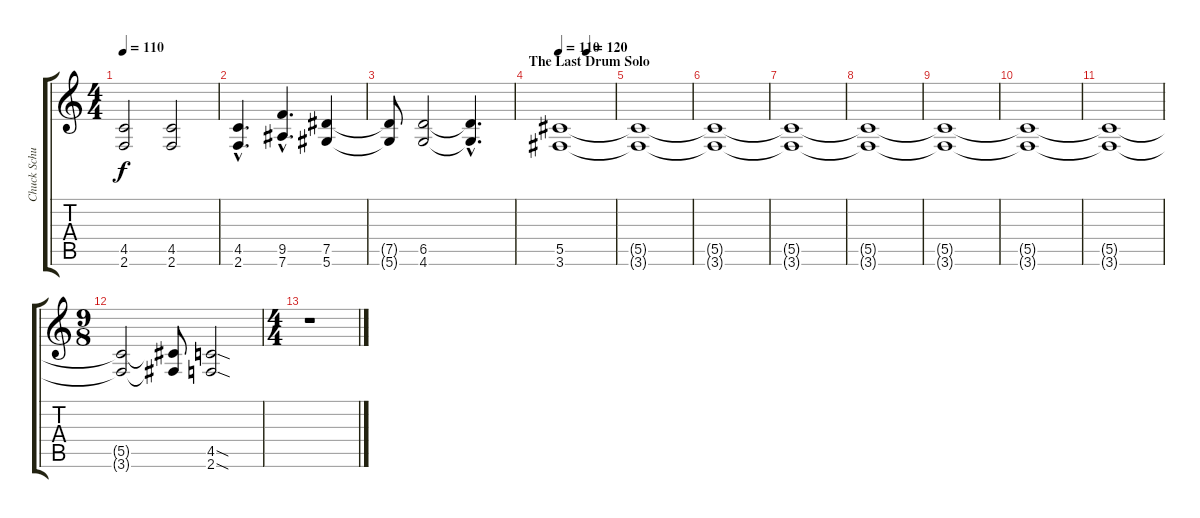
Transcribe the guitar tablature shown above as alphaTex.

\track ("Chuck Schuldiner" "Chuck Schu") {instrument distortionguitar}
\staff {score tabs}
\tuning (Eb4 Bb3 Gb3 Db3 Ab2 Eb2) {hide}
\ts (4 4)
\tempo 110
\clef g2
\ks c
(4.5 2.6).2{dy f} (4.5 2.6).2 |
(4.5{hac} 2.6{hac}).4{d} (9.5{hac} 7.6{hac}).4{d} (7.5 5.6).4 |
(7.5{t} 5.6{t}).8 (6.5 4.6).2 (6.5{hac t} 4.6{hac t}).4{d} |
\section ("" "The Last Drum Solo")
\tempo 110
\tempo (120 0.5)
(5.5 3.6).1 |
(5.5{t} 3.6{t}).1 |
(5.5{t} 3.6{t}).1 |
(5.5{t} 3.6{t}).1 |
(5.5{t} 3.6{t}).1 |
(5.5{t} 3.6{t}).1 |
(5.5{t} 3.6{t}).1 |
(5.5{t} 3.6{t}).1 |
\ts (9 8)
(5.5{t} 3.6{t}).2 (5.5{t} 3.6{t}).8 (4.5{sod} 2.6{sod}).2 |
\ts (4 4)
r.1
